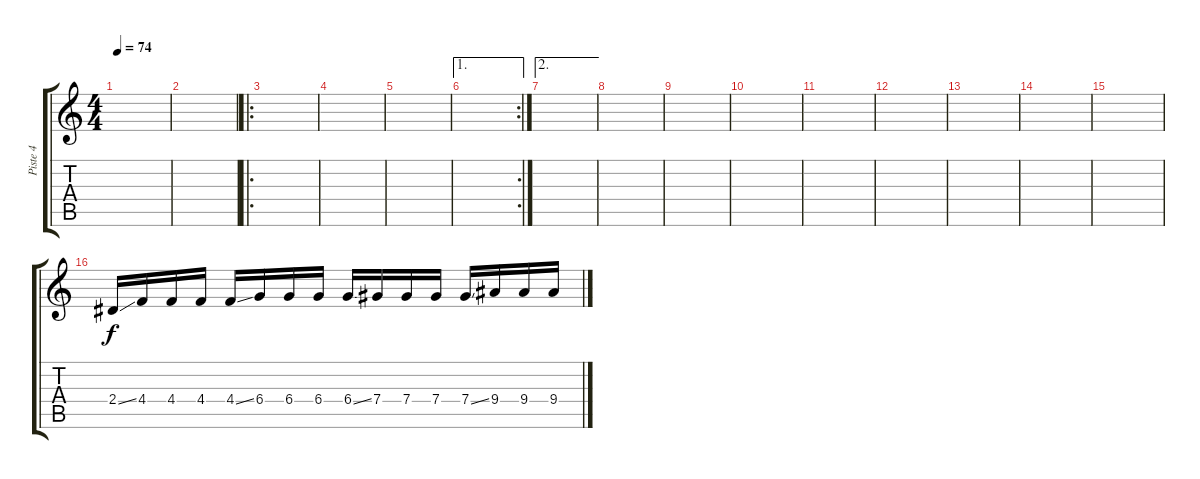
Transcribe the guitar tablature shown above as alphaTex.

\track ("Piste 4" "Piste 4") {instrument distortionguitar}
\staff {score tabs}
\tuning (Eb4 Bb3 Gb3 Db3 Ab2 Eb2) {hide}
\ts (4 4)
\tempo 74
\clef g2
\ks c
|
|
\ro
|
|
|
\ae 1
\rc 2
|
\ae 2
|
|
|
|
|
|
|
|
|
2.4{ss}.16 4.4.16 4.4.16 4.4.16 4.4{ss}.16 6.4.16 6.4.16 6.4.16 6.4{ss}.16 7.4.16 7.4.16 7.4.16 7.4{ss}.16 9.4.16 9.4.16 9.4.16
